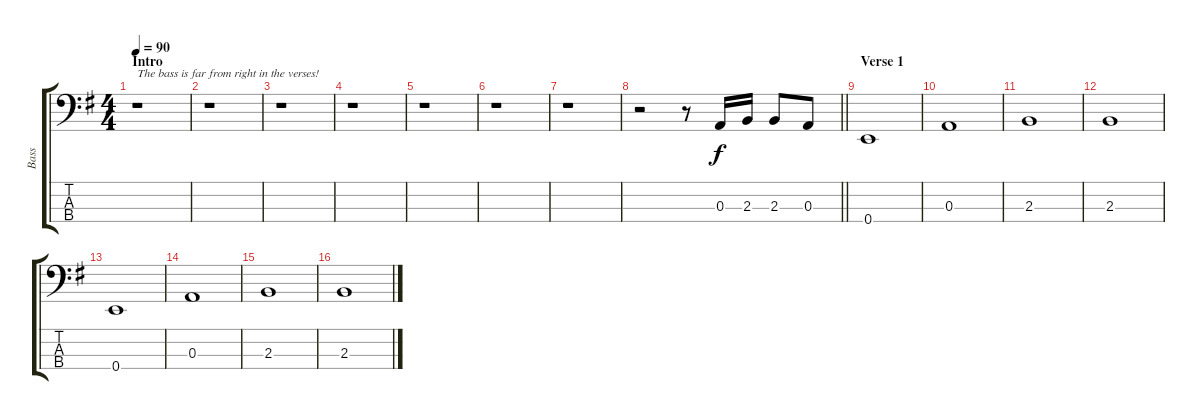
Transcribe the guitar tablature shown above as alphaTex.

\track ("Bass" "Bass") {instrument electricbassfinger}
\staff {score tabs}
\tuning (G2 D2 A1 E1) {hide}
\ts (4 4)
\section ("" "Intro")
\tempo 90
\clef f4
\ks eminor
r.1{txt "The bass is far from right in the verses!" dy f instrument electricbassfinger} |
r.1 |
r.1 |
r.1 |
r.1 |
r.1 |
r.1 |
\barLineRight lightlight
r.2 r.8 0.3.16 2.3.16 2.3.8 0.3.8 |
\section ("" "Verse 1")
0.4.1 |
0.3.1 |
2.3.1 |
2.3.1 |
0.4.1 |
0.3.1 |
2.3.1 |
2.3.1
